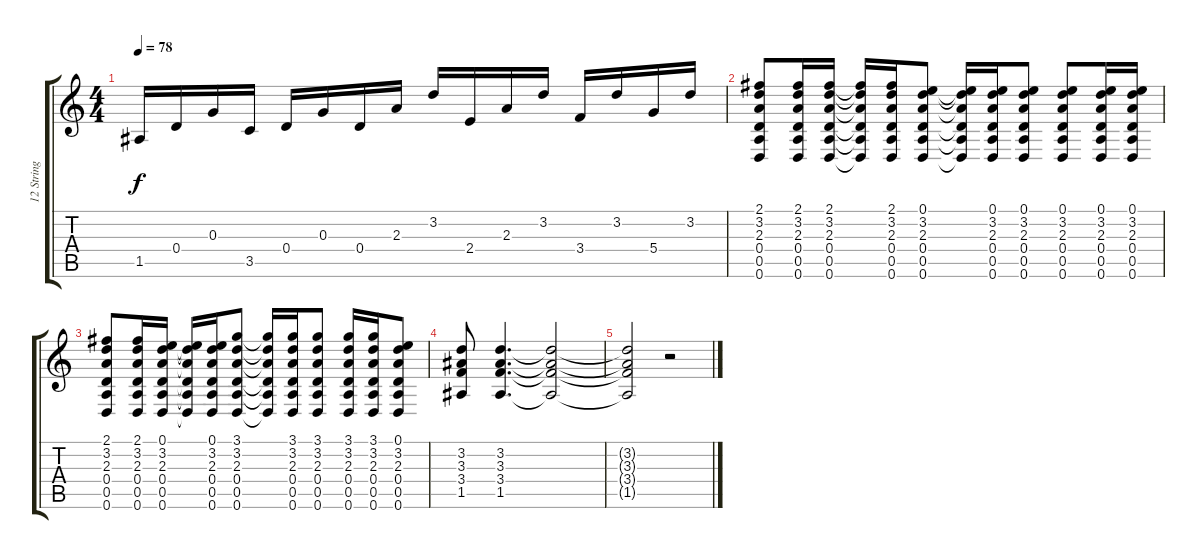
\track ("12 String Acoustic #1" "12 String ") {instrument acousticguitarsteel}
\staff {score tabs}
\tuning (E4 B3 G3 D3 A2 D2) {hide}
\ts (4 4)
\tempo 78
\clef g2
\ks c
1.5.16{dy f} 0.4.16 0.3.16 3.5.16 0.4.16 0.3.16 0.4.16 2.3.16 3.2.16 2.4.16 2.3.16 3.2.16 3.4.16 3.2.16 5.4.16 3.2.16 |
(2.1 3.2 2.3 0.4 0.5 0.6).8 (2.1 3.2 2.3 0.4 0.5 0.6).16 (2.1 3.2 2.3 0.4 0.5 0.6).16 (2.1{t} 3.2{t} 2.3{t} 0.4{t} 0.5{t} 0.6{t}).16 (2.1 3.2 2.3 0.4 0.5 0.6).16 (0.1 3.2 2.3 0.4 0.5 0.6).8 (0.1{t} 3.2{t} 2.3{t} 0.4{t} 0.5{t} 0.6{t}).16 (0.1 3.2 2.3 0.4 0.5 0.6).16 (0.1 3.2 2.3 0.4 0.5 0.6).8 (0.1 3.2 2.3 0.4 0.5 0.6).8 (0.1 3.2 2.3 0.4 0.5 0.6).16 (0.1 3.2 2.3 0.4 0.5 0.6).16 |
(2.1 3.2 2.3 0.4 0.5 0.6).8 (2.1 3.2 2.3 0.4 0.5 0.6).16 (0.1 3.2 2.3 0.4 0.5 0.6).16 (0.1{t} 3.2{t} 2.3{t} 0.4{t} 0.5{t} 0.6{t}).16 (0.1 3.2 2.3 0.4 0.5 0.6).16 (3.1 3.2 2.3 0.4 0.5 0.6).8 (3.1{t} 3.2{t} 2.3{t} 0.4{t} 0.5{t} 0.6{t}).16 (3.1 3.2 2.3 0.4 0.5 0.6).16 (3.1 3.2 2.3 0.4 0.5 0.6).8 (3.1 3.2 2.3 0.4 0.5 0.6).16 (3.1 3.2 2.3 0.4 0.5 0.6).16 (0.1 3.2 2.3 0.4 0.5 0.6).8 |
(3.2 3.3 3.4 1.5).8 (3.2 3.3 3.4 1.5).4{d} (3.2{t} 3.3{t} 3.4{t} 1.5{t}).2 |
(3.2{t} 3.3{t} 3.4{t} 1.5{t}).2 r.2
